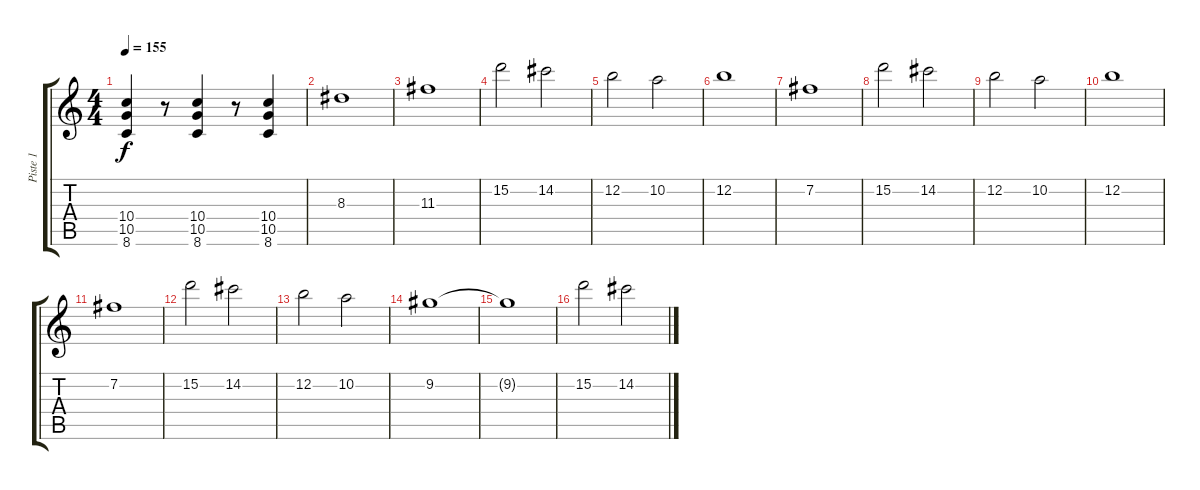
\track ("Piste 1" "Piste 1") {instrument overdrivenguitar}
\staff {score tabs}
\tuning (E4 B3 G3 D3 A2 E2) {hide}
\ts (4 4)
\tempo 155
\clef g2
\ks c
(10.4 10.5 8.6).4{dy f} r.8 (10.4 10.5 8.6).4 r.8 (10.4 10.5 8.6).4 |
8.3.1 |
11.3.1 |
15.2.2 14.2.2 |
12.2.2 10.2.2 |
12.2.1 |
7.2.1 |
15.2.2 14.2.2 |
12.2.2 10.2.2 |
12.2.1 |
7.2.1 |
15.2.2 14.2.2 |
12.2.2 10.2.2 |
9.2.1 |
9.2{t}.1 |
15.2.2 14.2.2
